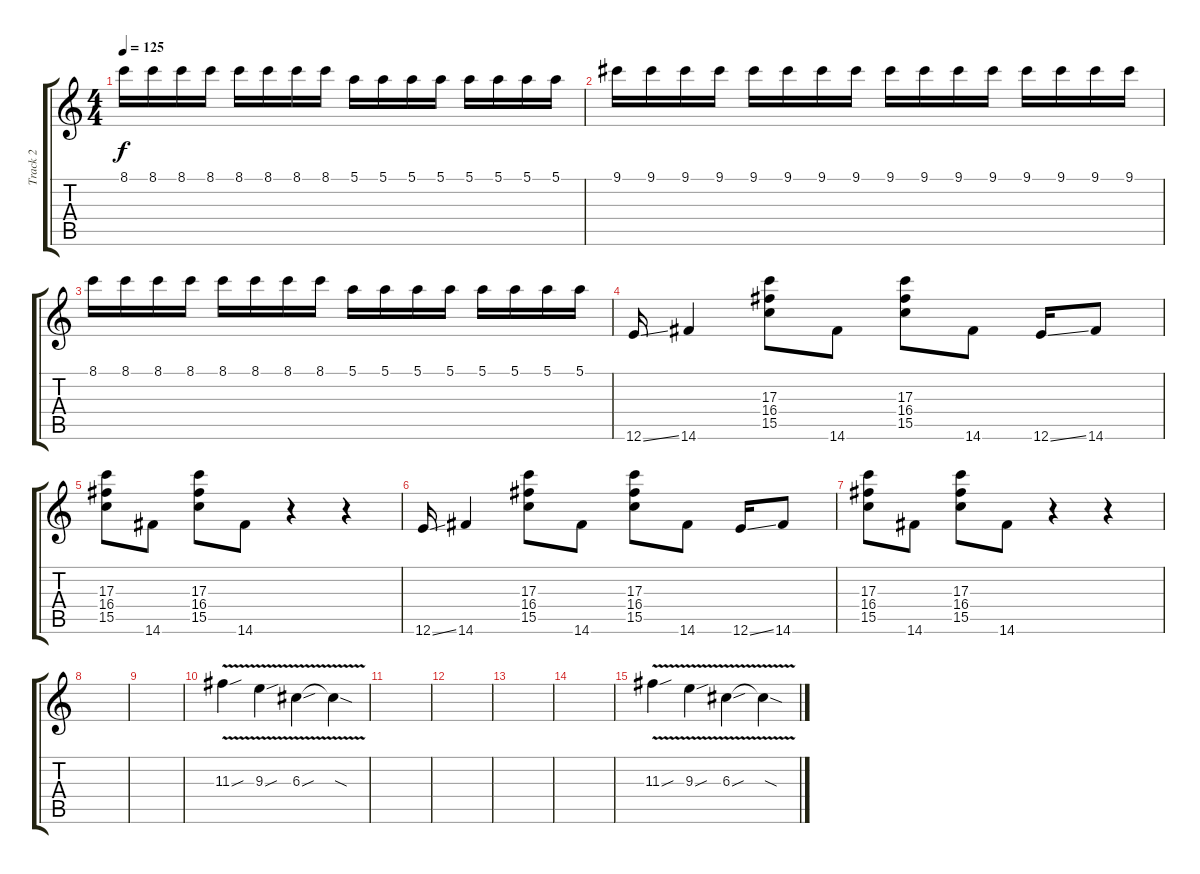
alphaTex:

\track ("Track 2" "Track 2") {instrument overdrivenguitar}
\staff {score tabs}
\tuning (E4 B3 G3 D3 A2 E2) {hide}
\ts (4 4)
\tempo 125
\clef g2
\ks c
8.1.16{dy f} 8.1.16 8.1.16 8.1.16 8.1.16 8.1.16 8.1.16 8.1.16 5.1.16 5.1.16 5.1.16 5.1.16 5.1.16 5.1.16 5.1.16 5.1.16 |
9.1.16 9.1.16 9.1.16 9.1.16 9.1.16 9.1.16 9.1.16 9.1.16 9.1.16 9.1.16 9.1.16 9.1.16 9.1.16 9.1.16 9.1.16 9.1.16 |
8.1.16 8.1.16 8.1.16 8.1.16 8.1.16 8.1.16 8.1.16 8.1.16 5.1.16 5.1.16 5.1.16 5.1.16 5.1.16 5.1.16 5.1.16 5.1.16 |
12.6{ss}.16 14.6.4 (17.3 16.4 15.5).8 14.6.8 (17.3 16.4 15.5).8 14.6.8 12.6{ss}.16 14.6.8 |
(17.3 16.4 15.5).8 14.6.8 (17.3 16.4 15.5).8 14.6.8 r.4 r.4 |
12.6{ss}.16 14.6.4 (17.3 16.4 15.5).8 14.6.8 (17.3 16.4 15.5).8 14.6.8 12.6{ss}.16 14.6.8 |
(17.3 16.4 15.5).8 14.6.8 (17.3 16.4 15.5).8 14.6.8 r.4 r.4 |
|
|
11.3{v sou}.4 9.3{v sou}.4 6.3{v sou}.4 6.3{v sod t}.4 |
|
|
|
|
11.3{v sou}.4 9.3{v sou}.4 6.3{v sou}.4 6.3{v sod t}.4
